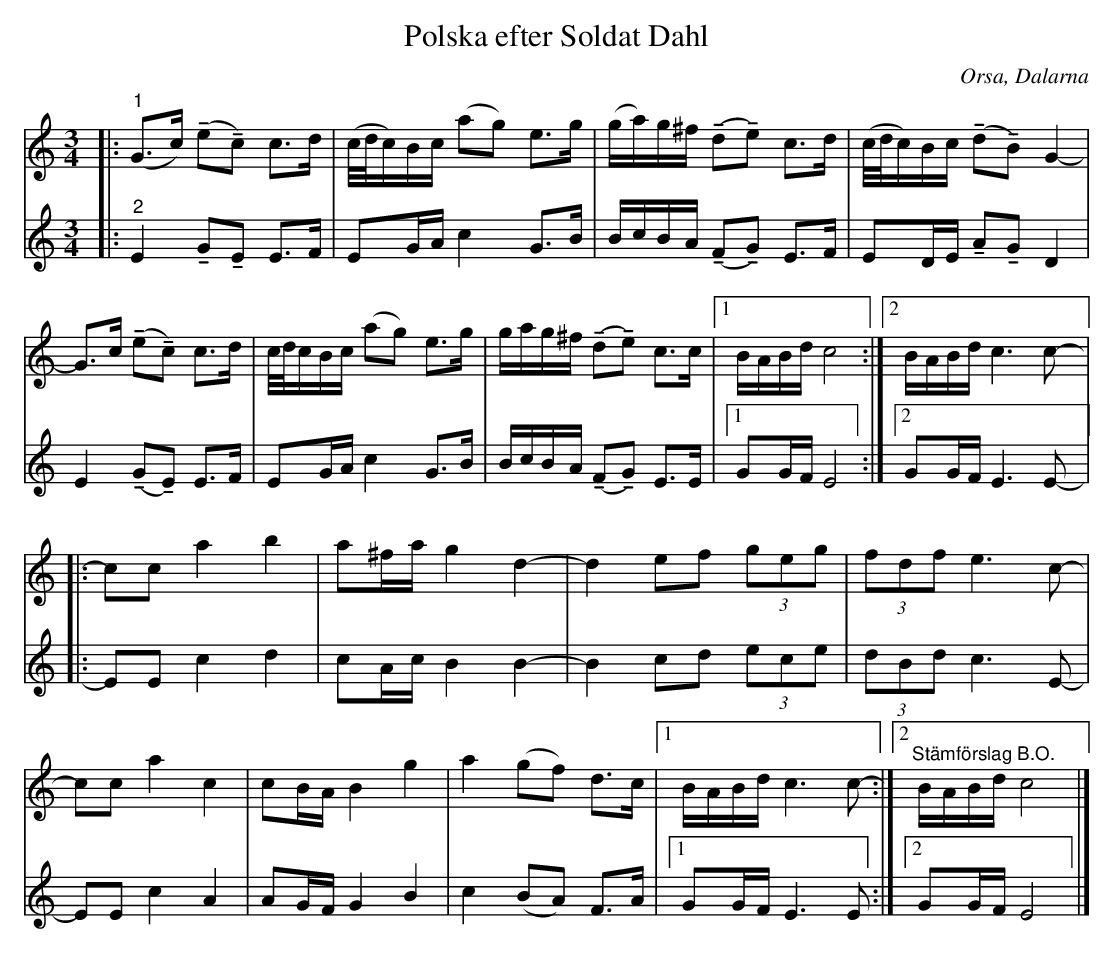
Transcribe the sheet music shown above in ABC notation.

X:1
T:Polska efter Soldat Dahl
O:Orsa, Dalarna
L:1/8
M:3/4
U:t=tenuto
K:C
V:1
|:"^1" (G>c) (tetc) c>d | (c/4d/4c/)B/c/ (ag) e>g | (g/a/)g/^f/ (tdte) c>d | (c/4d/4c/)B/c/ (tdtB) G2- |
G>c (tetc) c>d | c/4d/4c/B/c/ (ag) e>g | g/a/g/^f/ (tdte) c>c |1 B/A/B/d/ c4 :|2 B/A/B/d/ c3 c- |:
cc a2 b2 | a^f/a/ g2 d2- | d2 ef (3geg | (3fdf e3 c- |
cc a2 c2 | cB/A/ B2 g2 | a2 (gf) d>c |1 B/A/B/d/ c3 c- :|2"^Stämförslag B.O." B/A/B/d/ c4 |]
V:2
|:"^2" E2 tGtE E>F | EG/A/ c2 G>B | B/c/B/A/ (tFtG) E>F | ED/E/ tAtG D2 |
E2 (tGtE) E>F | EG/A/ c2 G>B | B/c/B/A/ (tFtG) E>E |1 GG/F/ E4 :|2 GG/F/ E3 E- |:
EE c2 d2 | cA/c/ B2 B2- | B2 cd (3ece | (3dBd c3 E- |
EE c2 A2 | AG/F/ G2 B2 | c2 (BA) F>A |1 GG/F/ E3 E :|2 GG/F/ E4 |]
